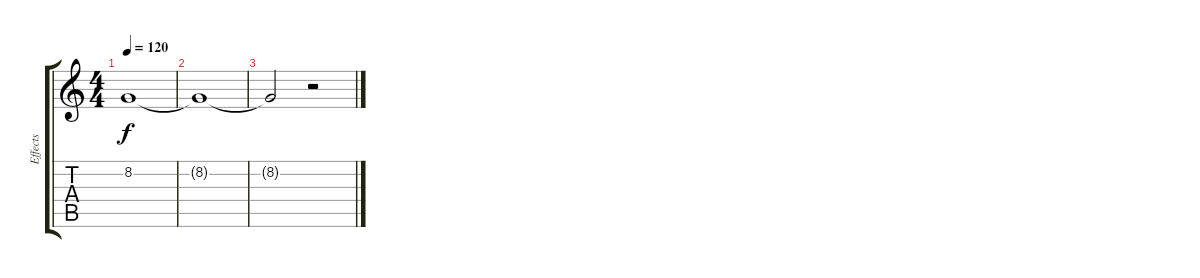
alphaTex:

\track ("Effects" "Effects") {instrument stringensemble2}
\staff {score tabs}
\tuning (E4 B3 G3 D3 A2 E2) {hide}
\ts (4 4)
\tempo 120
\clef g2
\ks c
8.2{t}.1{dy f} |
8.2{t}.1{volume 3} |
8.2{t}.2 r.2
